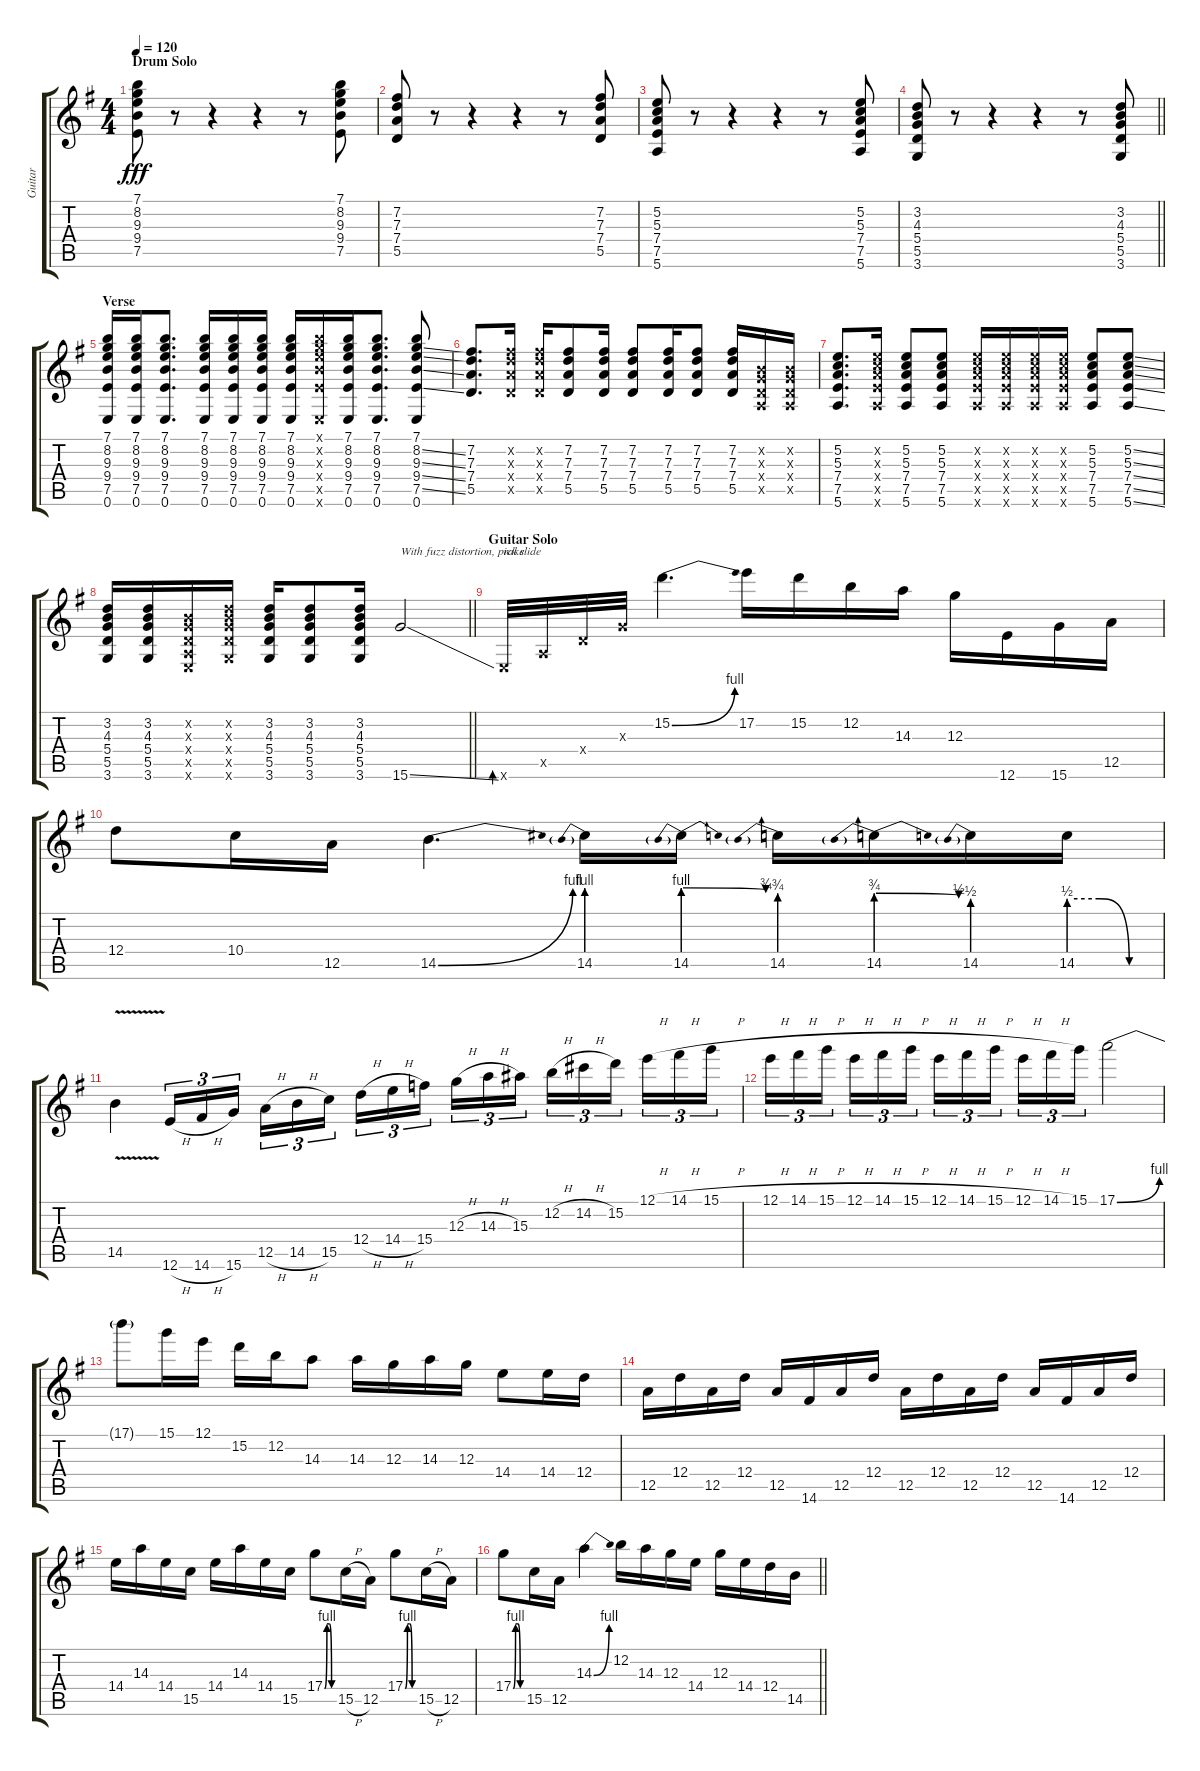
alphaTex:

\track ("Guitar" "Guitar") {instrument electricguitarclean}
\staff {score tabs}
\tuning (E4 B3 G3 D3 A2 E2) {hide}
\ts (4 4)
\section ("" "Drum Solo")
\tempo 120
\clef g2
\ks eminor
(7.1 8.2 9.3 9.4 7.5).8{dy fff} r.8 r.4 r.4 r.8 (7.1 8.2 9.3 9.4 7.5).8 |
(7.2 7.3 7.4 5.5).8 r.8 r.4 r.4 r.8 (7.2 7.3 7.4 5.5).8 |
(5.2 5.3 7.4 7.5 5.6).8 r.8 r.4 r.4 r.8 (5.2 5.3 7.4 7.5 5.6).8 |
\barLineRight lightlight
(3.2 4.3 5.4 5.5 3.6).8 r.8 r.4 r.4 r.8 (3.2 4.3 5.4 5.5 3.6).8 |
\section ("" "Verse")
(7.1 8.2 9.3 9.4 7.5 0.6).16 (7.1 8.2 9.3 9.4 7.5 0.6).16 (7.1 8.2 9.3 9.4 7.5 0.6).8{d} (7.1 8.2 9.3 9.4 7.5 0.6).16 (7.1 8.2 9.3 9.4 7.5 0.6).16 (7.1 8.2 9.3 9.4 7.5 0.6).16 (7.1 8.2 9.3 9.4 7.5 0.6).16 (7.1{x} 8.2{x} 9.3{x} 9.4{x} 7.5{x} 0.6{x}).16 (7.1 8.2 9.3 9.4 7.5 0.6).16 (7.1 8.2 9.3 9.4 7.5 0.6).8{d} (7.1 8.2{ss} 9.3{ss} 9.4{ss} 7.5{ss} 0.6).8 |
(7.2 7.3 7.4 5.5).8{d} (7.2{x} 7.3{x} 7.4{x} 5.5{x}).16 (7.2{x} 7.3{x} 7.4{x} 5.5{x}).16 (7.2 7.3 7.4 5.5).8 (7.2 7.3 7.4 5.5).16 (7.2 7.3 7.4 5.5).8 (7.2 7.3 7.4 5.5).16 (7.2 7.3 7.4 5.5).8 (7.2 7.3 7.4 5.5).16 (0.2{x} 0.3{x} 0.4{x} 0.5{x}).16 (0.2{x} 0.3{x} 0.4{x} 0.5{x}).16 |
(5.2 5.3 7.4 7.5 5.6).8{d} (5.2{x} 5.3{x} 7.4{x} 7.5{x} 5.6{x}).16 (5.2 5.3 7.4 7.5 5.6).8 (5.2 5.3 7.4 7.5 5.6).8 (5.2{x} 5.3{x} 7.4{x} 7.5{x} 5.6{x}).16 (5.2{x} 5.3{x} 7.4{x} 7.5{x} 5.6{x}).16 (5.2{x} 5.3{x} 7.4{x} 7.5{x} 5.6{x}).16 (5.2{x} 5.3{x} 7.4{x} 7.5{x} 5.6{x}).16 (5.2 5.3 7.4 7.5 5.6).8 (5.2{ss} 5.3{ss} 7.4{ss} 7.5{ss} 5.6{ss}).8 |
\barLineRight lightlight
(3.2 4.3 5.4 5.5 3.6).16 (3.2 4.3 5.4 5.5 3.6).16 (0.2{x} 0.3{x} 0.4{x} 0.5{x} 0.6{x}).16 (3.2{x} 4.3{x} 5.4{x} 5.5{x} 3.6{x}).16 (3.2 4.3 5.4 5.5 3.6).16 (3.2 4.3 5.4 5.5 3.6).8 (3.2 4.3 5.4 5.5 3.6).16 15.6{ss}.2{txt "With fuzz distortion, pick slide" volume 16 instrument distortionguitar} |
\section ("" "Guitar Solo")
0.6{x}.32{bd 60 txt "rake" volume 16} 0.5{x}.32 0.4{x}.32 0.3{x}.32 15.2{be (bend 0 0 60 4)}.4{d} 17.2.16 15.2.16 12.2.16 14.3.16 12.3.16 12.6.16 15.6.16 12.5.16 |
12.4.8 10.4.16 12.5.16 14.5{be (bend 0 0 60 4)}.4{d} 14.5{be (prebend 0 4 60 4)}.16 14.5{be (prebendrelease 0 4 60 3)}.16 14.5{be (prebend 0 3 60 3)}.16 14.5{be (prebendrelease 0 3 60 2)}.16 14.5{be (prebend 0 2 60 2)}.16 14.5{be (custom 0 2 20 2 40 0 60 0)}.16 |
14.5{v}.4 12.6{h}.16{tu (3 2)} 14.6{h}.16{tu (3 2)} 15.6.16{tu (3 2) beam splitsecondary} 12.5{h}.16{tu (3 2)} 14.5{h}.16{tu (3 2)} 15.5.16{tu (3 2)} 12.4{h}.16{tu (3 2)} 14.4{h}.16{tu (3 2)} 15.4.16{tu (3 2) beam splitsecondary} 12.3{h}.16{tu (3 2)} 14.3{h}.16{tu (3 2)} 15.3.16{tu (3 2)} 12.2{h}.16{tu (3 2)} 14.2{h}.16{tu (3 2)} 15.2.16{tu (3 2) beam splitsecondary} 12.1{h}.16{tu (3 2)} 14.1{h}.16{tu (3 2)} 15.1{h}.16{tu (3 2)} |
12.1{h}.16{tu (3 2)} 14.1{h}.16{tu (3 2)} 15.1{h}.16{tu (3 2) beam splitsecondary} 12.1{h}.16{tu (3 2)} 14.1{h}.16{tu (3 2)} 15.1{h}.16{tu (3 2)} 12.1{h}.16{tu (3 2)} 14.1{h}.16{tu (3 2)} 15.1{h}.16{tu (3 2) beam splitsecondary} 12.1{h}.16{tu (3 2)} 14.1{h}.16{tu (3 2)} 15.1.16{tu (3 2)} 17.1{be (bend 0 0 60 4)}.2 |
17.1{t}.8 15.1.16 12.1.16 15.2.16 12.2.16 14.3.8 14.3.16 12.3.16 14.3.16 12.3.16 14.4.8 14.4.16 12.4.16 |
12.5.16 12.4.16 12.5.16 12.4.16 12.5.16 14.6.16 12.5.16 12.4.16 12.5.16 12.4.16 12.5.16 12.4.16 12.5.16 14.6.16 12.5.16 12.4.16 |
14.4.16 14.3.16 14.4.16 15.5.16 14.4.16 14.3.16 14.4.16 15.5.16 17.4{be (custom 0 0 15 4 30 4 45 0 60 0)}.8 15.5{h}.16 12.5.16 17.4{be (custom 0 0 15 4 30 4 45 0 60 0)}.8 15.5{h}.16 12.5.16 |
\barLineRight lightlight
17.4{be (custom 0 0 15 4 30 4 45 0 60 0)}.8 15.5.16 12.5.16 14.3{be (bend 0 0 60 4)}.4 12.2.16 14.3.16 12.3.16 14.4.16 12.3.16 14.4.16 12.4.16 14.5.16
